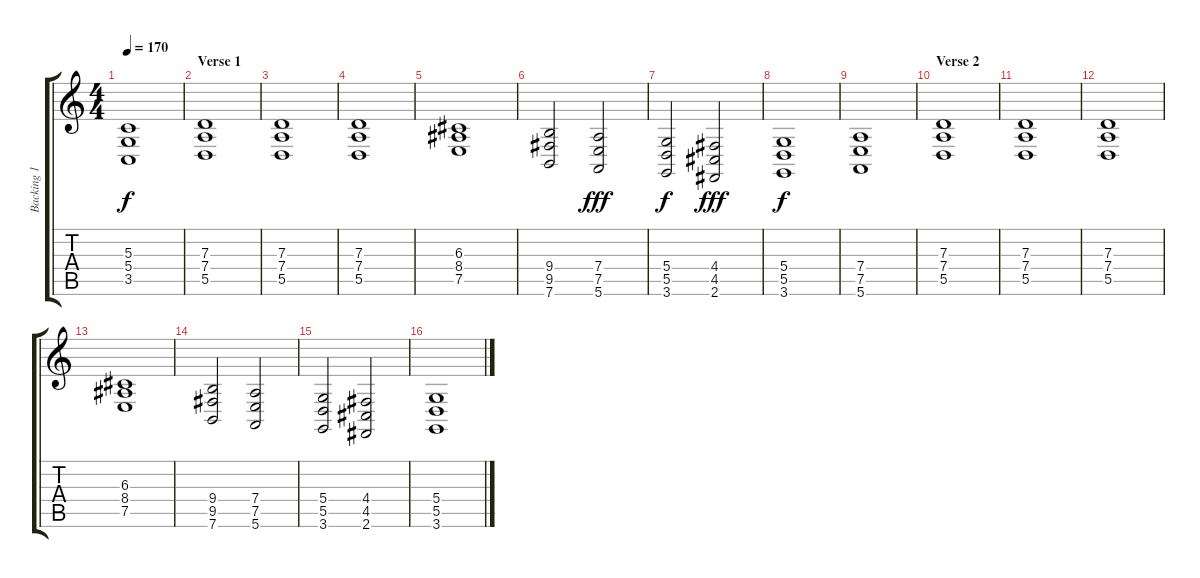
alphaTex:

\track ("Backing 1" "Backing 1") {instrument acousticgrandpiano}
\staff {score tabs}
\tuning (E4 B3 G3 D3 A2 E2) {hide}
\ts (4 4)
\tempo 170
\clef g2
\ks c
(5.3 5.4 3.5).1{dy f} |
\section ("" "Verse 1")
(7.3 7.4 5.5).1 |
(7.3 7.4 5.5).1 |
(7.3 7.4 5.5).1 |
(6.3 8.4 7.5).1 |
(9.4 9.5 7.6).2 (7.4 7.5 5.6).2{dy fff} |
(5.4 5.5 3.6).2{dy f} (4.4 4.5 2.6).2{dy fff} |
(5.4 5.5 3.6).1{dy f} |
(7.4 7.5 5.6).1 |
\section ("" "Verse 2")
(7.3 7.4 5.5).1 |
(7.3 7.4 5.5).1 |
(7.3 7.4 5.5).1 |
(6.3 8.4 7.5).1 |
(9.4 9.5 7.6).2 (7.4 7.5 5.6).2 |
(5.4 5.5 3.6).2 (4.4 4.5 2.6).2 |
(5.4 5.5 3.6).1
